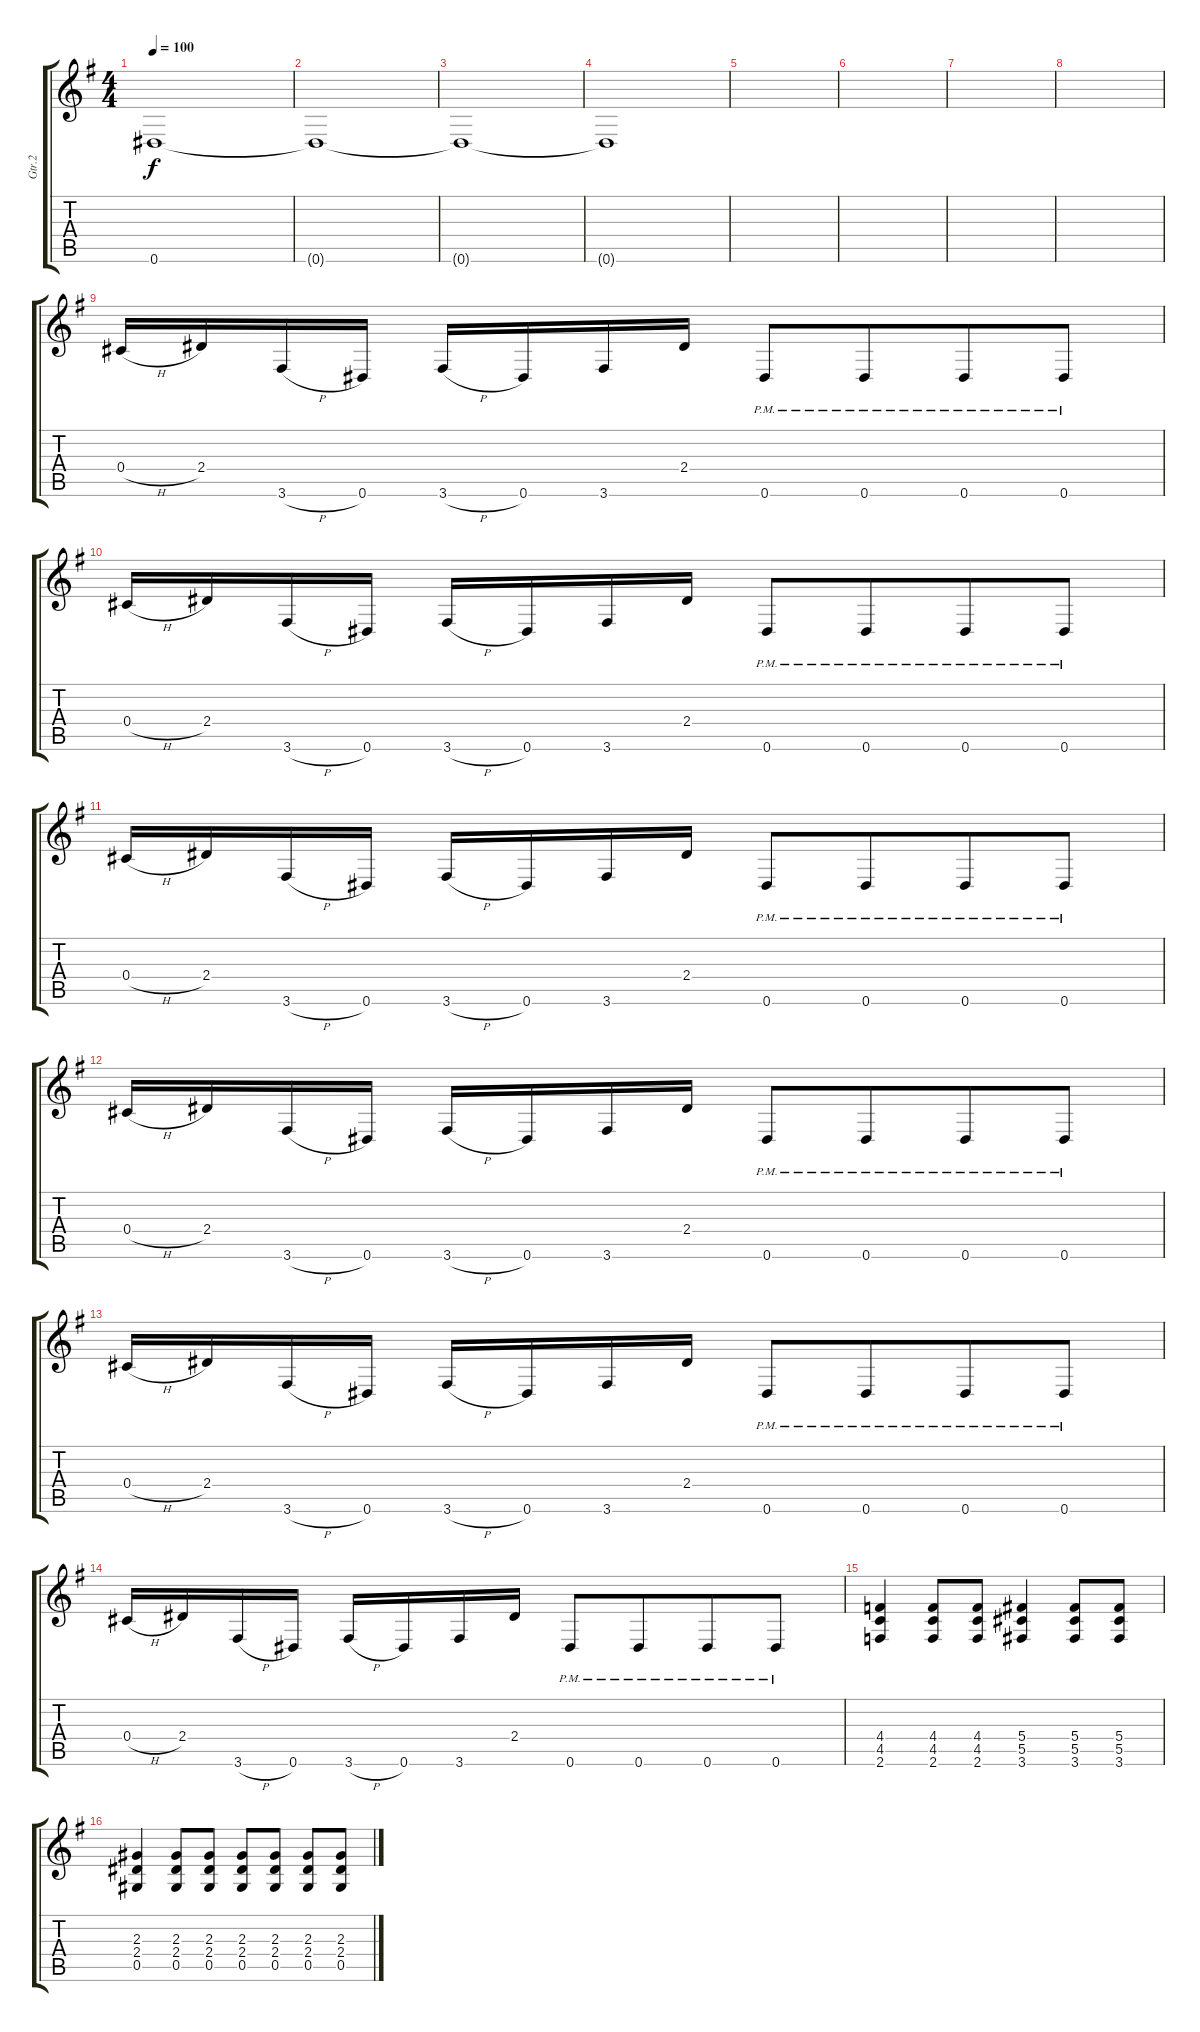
\track ("Gtr.2" "Gtr.2") {instrument distortionguitar}
\staff {score tabs}
\tuning (Eb4 Bb3 Gb3 Db3 Ab2 Eb2) {hide}
\ts (4 4)
\tempo 100
\clef g2
\ks g
0.6{t}.1{dy f} |
0.6{t}.1 |
0.6{t}.1 |
0.6{t}.1 |
|
|
|
|
0.4{h}.16 2.4.16 3.6{h}.16 0.6.16 3.6{h}.16 0.6.16 3.6.16 2.4.16 0.6{pm}.8 0.6{pm}.8{beam merge} 0.6{pm}.8 0.6{pm}.8 |
0.4{h}.16 2.4.16 3.6{h}.16 0.6.16 3.6{h}.16 0.6.16 3.6.16 2.4.16 0.6{pm}.8 0.6{pm}.8{beam merge} 0.6{pm}.8 0.6{pm}.8 |
0.4{h}.16 2.4.16 3.6{h}.16 0.6.16 3.6{h}.16 0.6.16 3.6.16 2.4.16 0.6{pm}.8 0.6{pm}.8{beam merge} 0.6{pm}.8 0.6{pm}.8 |
0.4{h}.16 2.4.16 3.6{h}.16 0.6.16 3.6{h}.16 0.6.16 3.6.16 2.4.16 0.6{pm}.8 0.6{pm}.8{beam merge} 0.6{pm}.8 0.6{pm}.8 |
0.4{h}.16 2.4.16 3.6{h}.16 0.6.16 3.6{h}.16 0.6.16 3.6.16 2.4.16 0.6{pm}.8 0.6{pm}.8{beam merge} 0.6{pm}.8 0.6{pm}.8 |
0.4{h}.16 2.4.16 3.6{h}.16 0.6.16 3.6{h}.16 0.6.16 3.6.16 2.4.16 0.6{pm}.8 0.6{pm}.8{beam merge} 0.6{pm}.8 0.6{pm}.8 |
(4.4 4.5 2.6).4 (4.4 4.5 2.6).8 (4.4 4.5 2.6).8 (5.4 5.5 3.6).4 (5.4 5.5 3.6).8 (5.4 5.5 3.6).8 |
(2.3 2.4 0.5).4 (2.3 2.4 0.5).8 (2.3 2.4 0.5).8 (2.3 2.4 0.5).8 (2.3 2.4 0.5).8 (2.3 2.4 0.5).8 (2.3 2.4 0.5).8
